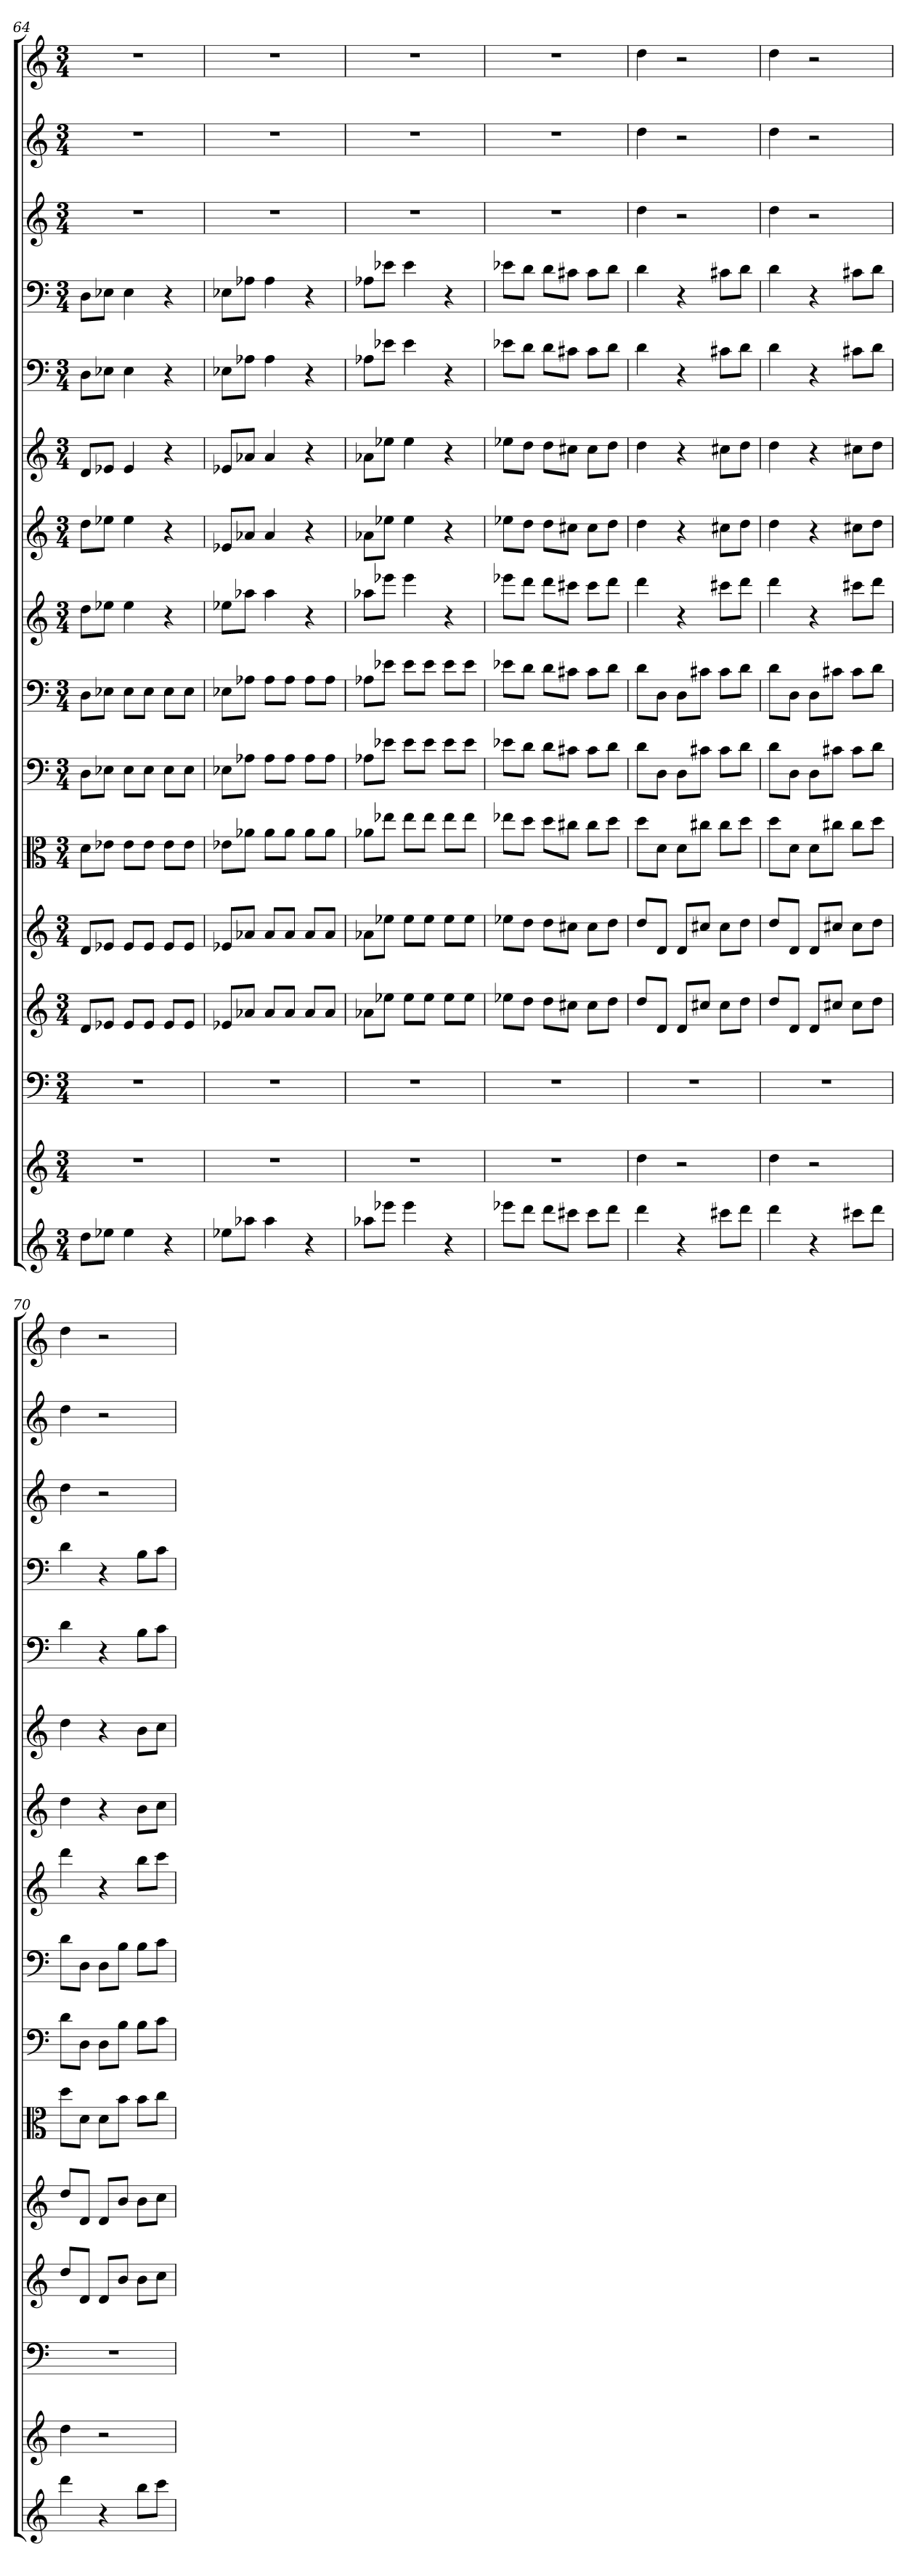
**kern	**kern	**kern	**kern	**kern	**kern	**kern	**kern	**kern	**kern	**kern	**kern	**kern	**kern	**kern	**kern
*part16	*part15	*part14	*part13	*part12	*part11	*part10	*part9	*part8	*part7	*part6	*part5	*part4	*part3	*part2	*part1
*staff16	*staff15	*staff14	*staff13	*staff12	*staff11	*staff10	*staff9	*staff8	*staff7	*staff6	*staff5	*staff4	*staff3	*staff2	*staff1
*	*	*clefF4	*	*	*clefC3	*clefF4	*clefF4	*	*	*	*clefF4	*clefF4	*	*	*
*k[]	*k[]	*k[]	*k[]	*k[]	*k[]	*k[]	*k[]	*k[]	*k[]	*k[]	*k[]	*k[]	*k[]	*k[]	*k[]
*C:	*C:	*C:	*C:	*C:	*C:	*C:	*C:	*C:	*C:	*C:	*C:	*C:	*C:	*C:	*C:
*M3/4	*M3/4	*M3/4	*M3/4	*M3/4	*M3/4	*M3/4	*M3/4	*M3/4	*M3/4	*M3/4	*M3/4	*M3/4	*M3/4	*M3/4	*M3/4
=64	=64	=64	=64	=64	=64	=64	=64	=64	=64	=64	=64	=64	=64	=64	=64
8ddL	2.r	2.r	8dL	8dL	8d\L	8D\L	8D\L	8ddL	8ddL	8dL	8D\L	8D\L	2.r	2.r	2.r
8ee-XJ	.	.	8e-XJ	8e-XJ	8e-X\J	8E-X\J	8E-X\J	8ee-XJ	8ee-XJ	8e-XJ	8E-X\J	8E-X\J	.	.	.
4ee-	.	.	8e-L	8e-L	8e-\L	8E-\L	8E-\L	4ee-	4ee-	4e-	4E-	4E-	.	.	.
.	.	.	8e-J	8e-J	8e-\J	8E-\J	8E-\J	.	.	.	.	.	.	.	.
4r	.	.	8e-L	8e-L	8e-\L	8E-\L	8E-\L	4r	4r	4r	4r	4r	.	.	.
.	.	.	8e-J	8e-J	8e-\J	8E-\J	8E-\J	.	.	.	.	.	.	.	.
=65	=65	=65	=65	=65	=65	=65	=65	=65	=65	=65	=65	=65	=65	=65	=65
8ee-XL	2.r	2.r	8e-XL	8e-XL	8e-X\L	8E-X\L	8E-X\L	8ee-XL	8e-XL	8e-XL	8E-X\L	8E-X\L	2.r	2.r	2.r
8aa-XJ	.	.	8a-XJ	8a-XJ	8a-X\J	8A-X\J	8A-X\J	8aa-XJ	8a-XJ	8a-XJ	8A-X\J	8A-X\J	.	.	.
4aa-	.	.	8a-L	8a-L	8a-\L	8A-\L	8A-\L	4aa-	4a-	4a-	4A-	4A-	.	.	.
.	.	.	8a-J	8a-J	8a-\J	8A-\J	8A-\J	.	.	.	.	.	.	.	.
4r	.	.	8a-L	8a-L	8a-\L	8A-\L	8A-\L	4r	4r	4r	4r	4r	.	.	.
.	.	.	8a-J	8a-J	8a-\J	8A-\J	8A-\J	.	.	.	.	.	.	.	.
=66	=66	=66	=66	=66	=66	=66	=66	=66	=66	=66	=66	=66	=66	=66	=66
8aa-XL	2.r	2.r	8a-XL	8a-XL	8a-X\L	8A-X\L	8A-X\L	8aa-XL	8a-XL	8a-XL	8A-X\L	8A-X\L	2.r	2.r	2.r
8eee-XJ	.	.	8ee-XJ	8ee-XJ	8ee-X\J	8e-X\J	8e-X\J	8eee-XJ	8ee-XJ	8ee-XJ	8e-X\J	8e-X\J	.	.	.
4eee-	.	.	8ee-L	8ee-L	8ee-\L	8e-\L	8e-\L	4eee-	4ee-	4ee-	4e-	4e-	.	.	.
.	.	.	8ee-J	8ee-J	8ee-\J	8e-\J	8e-\J	.	.	.	.	.	.	.	.
4r	.	.	8ee-L	8ee-L	8ee-\L	8e-\L	8e-\L	4r	4r	4r	4r	4r	.	.	.
.	.	.	8ee-J	8ee-J	8ee-\J	8e-\J	8e-\J	.	.	.	.	.	.	.	.
=67	=67	=67	=67	=67	=67	=67	=67	=67	=67	=67	=67	=67	=67	=67	=67
8eee-XL	2.r	2.r	8ee-XL	8ee-XL	8ee-X\L	8e-X\L	8e-X\L	8eee-XL	8ee-XL	8ee-XL	8e-X\L	8e-X\L	2.r	2.r	2.r
8dddJ	.	.	8ddJ	8ddJ	8dd\J	8d\J	8d\J	8dddJ	8ddJ	8ddJ	8d\J	8d\J	.	.	.
8dddL	.	.	8ddL	8ddL	8dd\L	8d\L	8d\L	8dddL	8ddL	8ddL	8d\L	8d\L	.	.	.
8ccc#XJ	.	.	8cc#XJ	8cc#XJ	8cc#X\J	8c#X\J	8c#X\J	8ccc#XJ	8cc#XJ	8cc#XJ	8c#X\J	8c#X\J	.	.	.
8ccc#L	.	.	8cc#L	8cc#L	8cc#\L	8c#\L	8c#\L	8ccc#L	8cc#L	8cc#L	8c#\L	8c#\L	.	.	.
8dddJ	.	.	8ddJ	8ddJ	8dd\J	8d\J	8d\J	8dddJ	8ddJ	8ddJ	8d\J	8d\J	.	.	.
=68	=68	=68	=68	=68	=68	=68	=68	=68	=68	=68	=68	=68	=68	=68	=68
4ddd	4dd	2.r	8ddL	8ddL	8dd\L	8d\L	8d\L	4ddd	4dd	4dd	4d	4d	4dd	4dd	4dd
.	.	.	8dJ	8dJ	8d\J	8D\J	8D\J	.	.	.	.	.	.	.	.
4r	2r	.	8dL	8dL	8d\L	8D\L	8D\L	4r	4r	4r	4r	4r	2r	2r	2r
.	.	.	8cc#XJ	8cc#XJ	8cc#X\J	8c#X\J	8c#X\J	.	.	.	.	.	.	.	.
8ccc#XL	.	.	8cc#L	8cc#L	8cc#\L	8c#\L	8c#\L	8ccc#XL	8cc#XL	8cc#XL	8c#X\L	8c#X\L	.	.	.
8dddJ	.	.	8ddJ	8ddJ	8dd\J	8d\J	8d\J	8dddJ	8ddJ	8ddJ	8d\J	8d\J	.	.	.
=69	=69	=69	=69	=69	=69	=69	=69	=69	=69	=69	=69	=69	=69	=69	=69
4ddd	4dd	2.r	8ddL	8ddL	8dd\L	8d\L	8d\L	4ddd	4dd	4dd	4d	4d	4dd	4dd	4dd
.	.	.	8dJ	8dJ	8d\J	8D\J	8D\J	.	.	.	.	.	.	.	.
4r	2r	.	8dL	8dL	8d\L	8D\L	8D\L	4r	4r	4r	4r	4r	2r	2r	2r
.	.	.	8cc#XJ	8cc#XJ	8cc#X\J	8c#X\J	8c#X\J	.	.	.	.	.	.	.	.
8ccc#XL	.	.	8cc#L	8cc#L	8cc#\L	8c#\L	8c#\L	8ccc#XL	8cc#XL	8cc#XL	8c#X\L	8c#X\L	.	.	.
8dddJ	.	.	8ddJ	8ddJ	8dd\J	8d\J	8d\J	8dddJ	8ddJ	8ddJ	8d\J	8d\J	.	.	.
=70	=70	=70	=70	=70	=70	=70	=70	=70	=70	=70	=70	=70	=70	=70	=70
4ddd	4dd	2.r	8ddL	8ddL	8dd\L	8d\L	8d\L	4ddd	4dd	4dd	4d	4d	4dd	4dd	4dd
.	.	.	8dJ	8dJ	8d\J	8D\J	8D\J	.	.	.	.	.	.	.	.
4r	2r	.	8dL	8dL	8d\L	8D\L	8D\L	4r	4r	4r	4r	4r	2r	2r	2r
.	.	.	8bJ	8bJ	8b\J	8B\J	8B\J	.	.	.	.	.	.	.	.
8bbL	.	.	8bL	8bL	8b\L	8B\L	8B\L	8bbL	8bL	8bL	8B\L	8B\L	.	.	.
8cccJ	.	.	8ccJ	8ccJ	8cc\J	8c\J	8c\J	8cccJ	8ccJ	8ccJ	8c\J	8c\J	.	.	.
=	=	=	=	=	=	=	=	=	=	=	=	=	=	=	=
*-	*-	*-	*-	*-	*-	*-	*-	*-	*-	*-	*-	*-	*-	*-	*-
